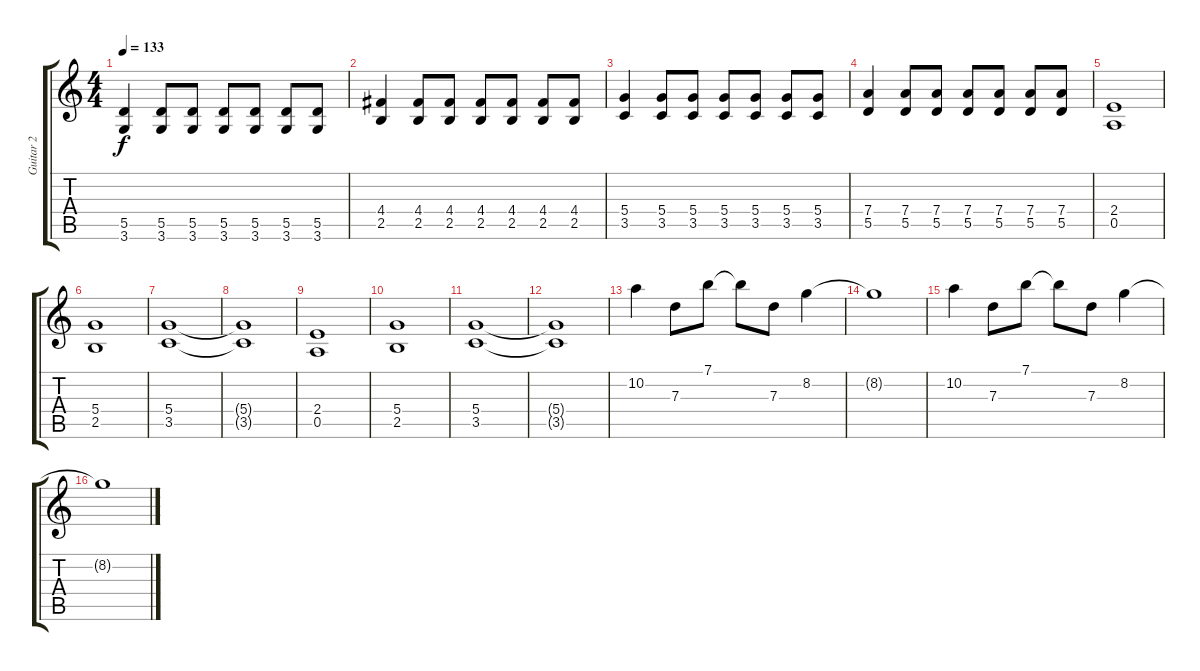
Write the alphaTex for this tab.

\track ("Guitar 2" "Guitar 2") {instrument electricguitarclean}
\staff {score tabs}
\tuning (E4 B3 G3 D3 A2 E2) {hide}
\ts (4 4)
\tempo 133
\clef g2
\ks c
(5.5 3.6).4{dy f} (5.5 3.6).8 (5.5 3.6).8 (5.5 3.6).8 (5.5 3.6).8 (5.5 3.6).8 (5.5 3.6).8 |
(4.4 2.5).4 (4.4 2.5).8 (4.4 2.5).8 (4.4 2.5).8 (4.4 2.5).8 (4.4 2.5).8 (4.4 2.5).8 |
(5.4 3.5).4 (5.4 3.5).8 (5.4 3.5).8 (5.4 3.5).8 (5.4 3.5).8 (5.4 3.5).8 (5.4 3.5).8 |
(7.4 5.5).4 (7.4 5.5).8 (7.4 5.5).8 (7.4 5.5).8 (7.4 5.5).8 (7.4 5.5).8 (7.4 5.5).8 |
(2.4 0.5).1 |
(5.4 2.5).1 |
(5.4 3.5).1 |
(5.4{t} 3.5{t}).1 |
(2.4 0.5).1 |
(5.4 2.5).1 |
(5.4 3.5).1 |
(5.4{t} 3.5{t}).1 |
10.2.4 7.3.8 7.1.8 7.1{t}.8 7.3.8 8.2.4 |
8.2{t}.1 |
10.2.4 7.3.8 7.1.8 7.1{t}.8 7.3.8 8.2.4 |
8.2{t}.1
